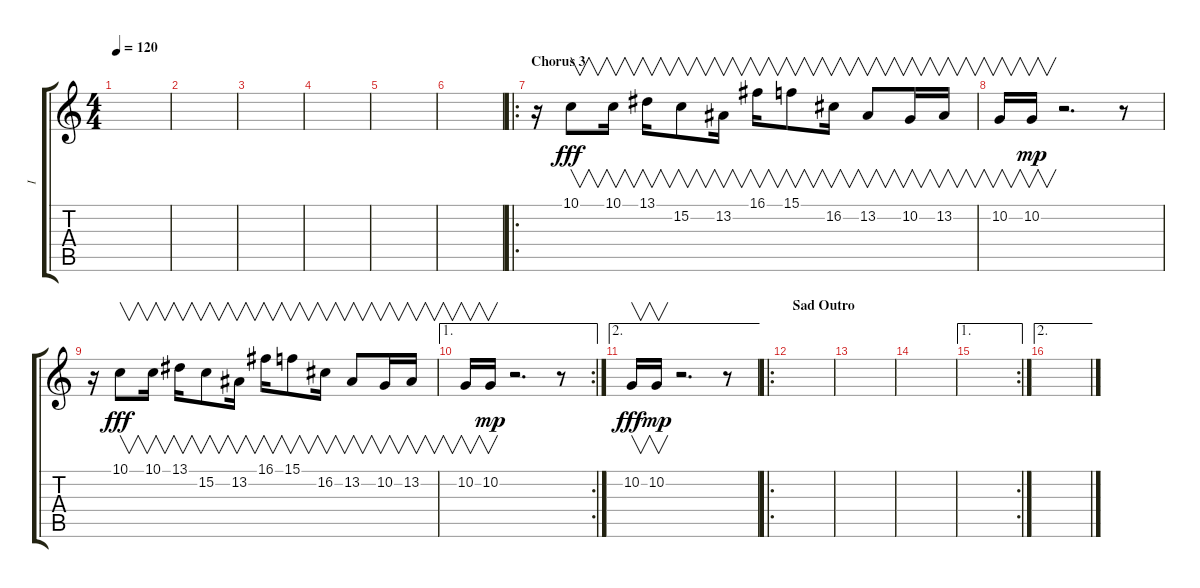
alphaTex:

\track ("I" "I") {instrument celesta}
\staff {score tabs}
\tuning (D4 A3 F3 C3 G2 C2) {hide}
\ts (4 4)
\tempo 120
\clef g2
\ks c
|
|
|
|
|
|
\ro
\section ("" "Chorus 3")
r.16 10.1.8{v dy fff} 10.1.16{v} 13.1.16{v} 15.2.8{v} 13.2.16{v} 16.1.16{v} 15.1.8{v} 16.2.16{v} 13.2.8{v} 10.2.16{v} 13.2.16{v} |
10.2.16{v} 10.2.16{v dy mp} r.2{d} r.8 |
r.16 10.1.8{v dy fff} 10.1.16{v} 13.1.16{v} 15.2.8{v} 13.2.16{v} 16.1.16{v} 15.1.8{v} 16.2.16{v} 13.2.8{v} 10.2.16{v} 13.2.16{v} |
\ae 1
\rc 2
10.2.16{v} 10.2.16{v dy mp} r.2{d} r.8 |
\ae 2
10.2.16{v dy fff} 10.2.16{v dy mp} r.2{d} r.8 |
\ro
\section ("" "Sad Outro")
|
|
|
\ae 1
\rc 2
|
\ae 2
